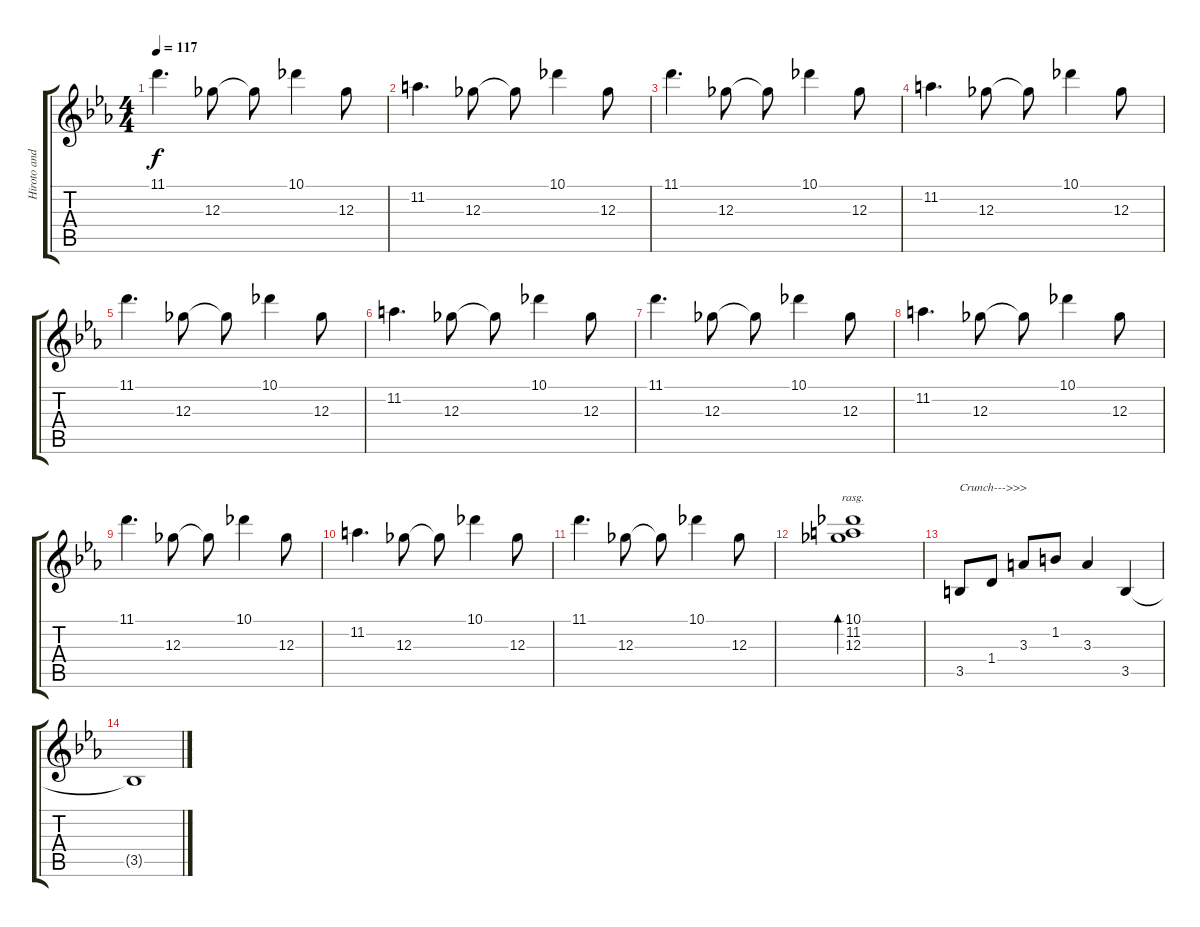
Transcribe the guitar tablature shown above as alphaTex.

\track ("Hiroto and Tora" "Hiroto and") {instrument distortionguitar}
\staff {score tabs}
\tuning (Eb4 Bb3 Gb3 Db3 Ab2 Eb2) {hide}
\ts (4 4)
\tempo 117
\clef g2
\ks eb
11.1.4{d dy f} 12.3.8 12.3{t}.8 10.1.4 12.3.8 |
11.2.4{d} 12.3.8 12.3{t}.8 10.1.4 12.3.8 |
11.1.4{d} 12.3.8 12.3{t}.8 10.1.4 12.3.8 |
11.2.4{d} 12.3.8 12.3{t}.8 10.1.4 12.3.8 |
11.1.4{d} 12.3.8 12.3{t}.8 10.1.4 12.3.8 |
11.2.4{d} 12.3.8 12.3{t}.8 10.1.4 12.3.8 |
11.1.4{d} 12.3.8 12.3{t}.8 10.1.4 12.3.8 |
11.2.4{d} 12.3.8 12.3{t}.8 10.1.4 12.3.8 |
11.1.4{d} 12.3.8 12.3{t}.8 10.1.4 12.3.8 |
11.2.4{d} 12.3.8 12.3{t}.8 10.1.4 12.3.8 |
11.1.4{d} 12.3.8 12.3{t}.8 10.1.4 12.3.8 |
(10.1 11.2 12.3).1{bd 240 rasg ii} |
3.5.8{txt "Crunch--->>>" instrument distortionguitar} 1.4.8 3.3.8 1.2.8 3.3.4 3.5.4 |
3.5{t}.1
